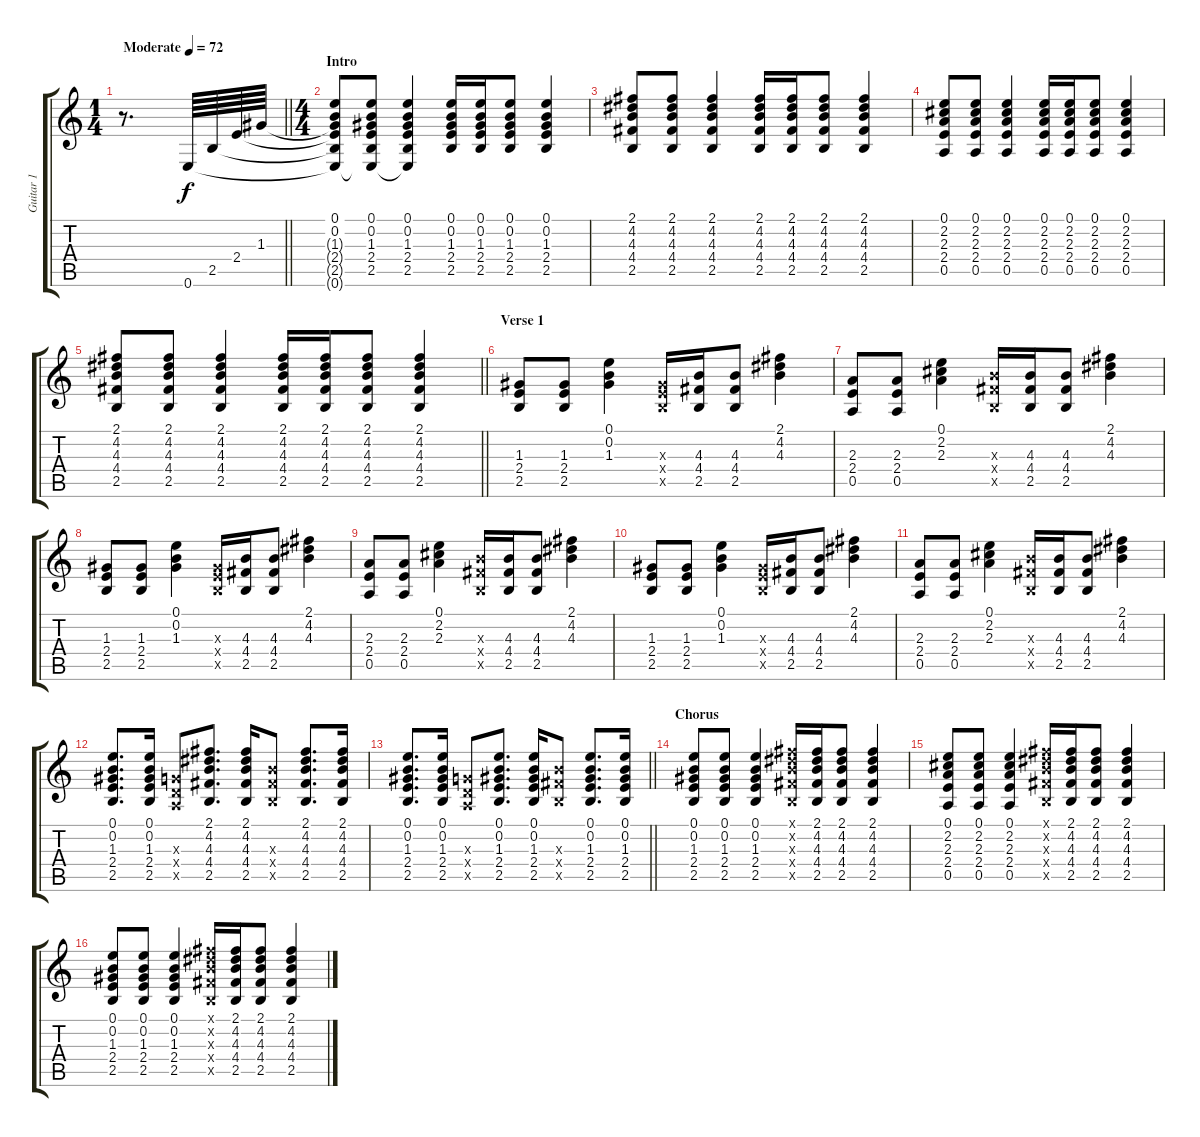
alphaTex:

\track ("Guitar 1" "Guitar 1") {instrument acousticguitarsteel}
\staff {score tabs}
\tuning (E4 B3 G3 D3 A2 E2) {hide}
\ts (1 4)
\tempo (72 "Moderate")
\clef g2
\barLineRight lightlight
\ks c
r.8{d dy f instrument acousticguitarsteel} 0.6.64 2.5.64 2.4.64 1.3.64 |
\ts (4 4)
\section ("" "Intro")
(0.1 0.2 1.3{t} 2.4{t} 2.5{t} 0.6{t}).8{volume 6} (0.1 0.2 1.3 2.4 2.5 0.6{t}).8 (0.1 0.2 1.3 2.4 2.5 0.6{t}).4 (0.1 0.2 1.3 2.4 2.5).16 (0.1 0.2 1.3 2.4 2.5).16 (0.1 0.2 1.3 2.4 2.5).8 (0.1 0.2 1.3 2.4 2.5).4 |
(2.1 4.2 4.3 4.4 2.5).8 (2.1 4.2 4.3 4.4 2.5).8 (2.1 4.2 4.3 4.4 2.5).4 (2.1 4.2 4.3 4.4 2.5).16 (2.1 4.2 4.3 4.4 2.5).16 (2.1 4.2 4.3 4.4 2.5).8 (2.1 4.2 4.3 4.4 2.5).4 |
(0.1 2.2 2.3 2.4 0.5).8 (0.1 2.2 2.3 2.4 0.5).8 (0.1 2.2 2.3 2.4 0.5).4 (0.1 2.2 2.3 2.4 0.5).16 (0.1 2.2 2.3 2.4 0.5).16 (0.1 2.2 2.3 2.4 0.5).8 (0.1 2.2 2.3 2.4 0.5).4 |
\barLineRight lightlight
(2.1 4.2 4.3 4.4 2.5).8 (2.1 4.2 4.3 4.4 2.5).8 (2.1 4.2 4.3 4.4 2.5).4 (2.1 4.2 4.3 4.4 2.5).16 (2.1 4.2 4.3 4.4 2.5).16 (2.1 4.2 4.3 4.4 2.5).8 (2.1 4.2 4.3 4.4 2.5).4 |
\section ("" "Verse 1")
(1.3 2.4 2.5).8{volume 6} (1.3 2.4 2.5).8 (0.1 0.2 1.3).4 (1.3{x} 2.4{x} 2.5{x}).16 (4.3 4.4 2.5).16 (4.3 4.4 2.5).8 (2.1 4.2 4.3).4 |
(2.3 2.4 0.5).8 (2.3 2.4 0.5).8 (0.1 2.2 2.3).4 (4.3{x} 4.4{x} 2.5{x}).16 (4.3 4.4 2.5).16 (4.3 4.4 2.5).8 (2.1 4.2 4.3).4 |
(1.3 2.4 2.5).8 (1.3 2.4 2.5).8 (0.1 0.2 1.3).4 (1.3{x} 2.4{x} 2.5{x}).16 (4.3 4.4 2.5).16 (4.3 4.4 2.5).8 (2.1 4.2 4.3).4 |
(2.3 2.4 0.5).8 (2.3 2.4 0.5).8 (0.1 2.2 2.3).4 (4.3{x} 4.4{x} 2.5{x}).16 (4.3 4.4 2.5).16 (4.3 4.4 2.5).8 (2.1 4.2 4.3).4 |
(1.3 2.4 2.5).8 (1.3 2.4 2.5).8 (0.1 0.2 1.3).4 (1.3{x} 2.4{x} 2.5{x}).16 (4.3 4.4 2.5).16 (4.3 4.4 2.5).8 (2.1 4.2 4.3).4 |
(2.3 2.4 0.5).8 (2.3 2.4 0.5).8 (0.1 2.2 2.3).4 (4.3{x} 4.4{x} 2.5{x}).16 (4.3 4.4 2.5).16 (4.3 4.4 2.5).8 (2.1 4.2 4.3).4 |
(0.1 0.2 1.3 2.4 2.5).8{d} (0.1 0.2 1.3 2.4 2.5).16 (0.3{x} 0.4{x} 0.5{x}).8 (2.1 4.2 4.3 4.4 2.5).8{d} (2.1 4.2 4.3 4.4 2.5).16 (4.3{x} 4.4{x} 2.5{x}).8 (2.1 4.2 4.3 4.4 2.5).8{d} (2.1 4.2 4.3 4.4 2.5).16 |
\barLineRight lightlight
(0.1 0.2 1.3 2.4 2.5).8{d} (0.1 0.2 1.3 2.4 2.5).16 (0.3{x} 0.4{x} 0.5{x}).8 (0.1 0.2 1.3 2.4 2.5).8{d} (0.1 0.2 1.3 2.4 2.5).16 (4.3{x} 4.4{x} 2.5{x}).8 (0.1 0.2 1.3 2.4 2.5).8{d} (0.1 0.2 1.3 2.4 2.5).16 |
\section ("" "Chorus")
(0.1 0.2 1.3 2.4 2.5).8 (0.1 0.2 1.3 2.4 2.5).8 (0.1 0.2 1.3 2.4 2.5).4 (2.1{x} 4.2{x} 4.3{x} 4.4{x} 2.5{x}).16 (2.1 4.2 4.3 4.4 2.5).16 (2.1 4.2 4.3 4.4 2.5).8 (2.1 4.2 4.3 4.4 2.5).4 |
(0.1 2.2 2.3 2.4 0.5).8 (0.1 2.2 2.3 2.4 0.5).8 (0.1 2.2 2.3 2.4 0.5).4 (2.1{x} 4.2{x} 4.3{x} 4.4{x} 2.5{x}).16 (2.1 4.2 4.3 4.4 2.5).16 (2.1 4.2 4.3 4.4 2.5).8 (2.1 4.2 4.3 4.4 2.5).4 |
(0.1 0.2 1.3 2.4 2.5).8 (0.1 0.2 1.3 2.4 2.5).8 (0.1 0.2 1.3 2.4 2.5).4 (2.1{x} 4.2{x} 4.3{x} 4.4{x} 2.5{x}).16 (2.1 4.2 4.3 4.4 2.5).16 (2.1 4.2 4.3 4.4 2.5).8 (2.1 4.2 4.3 4.4 2.5).4
